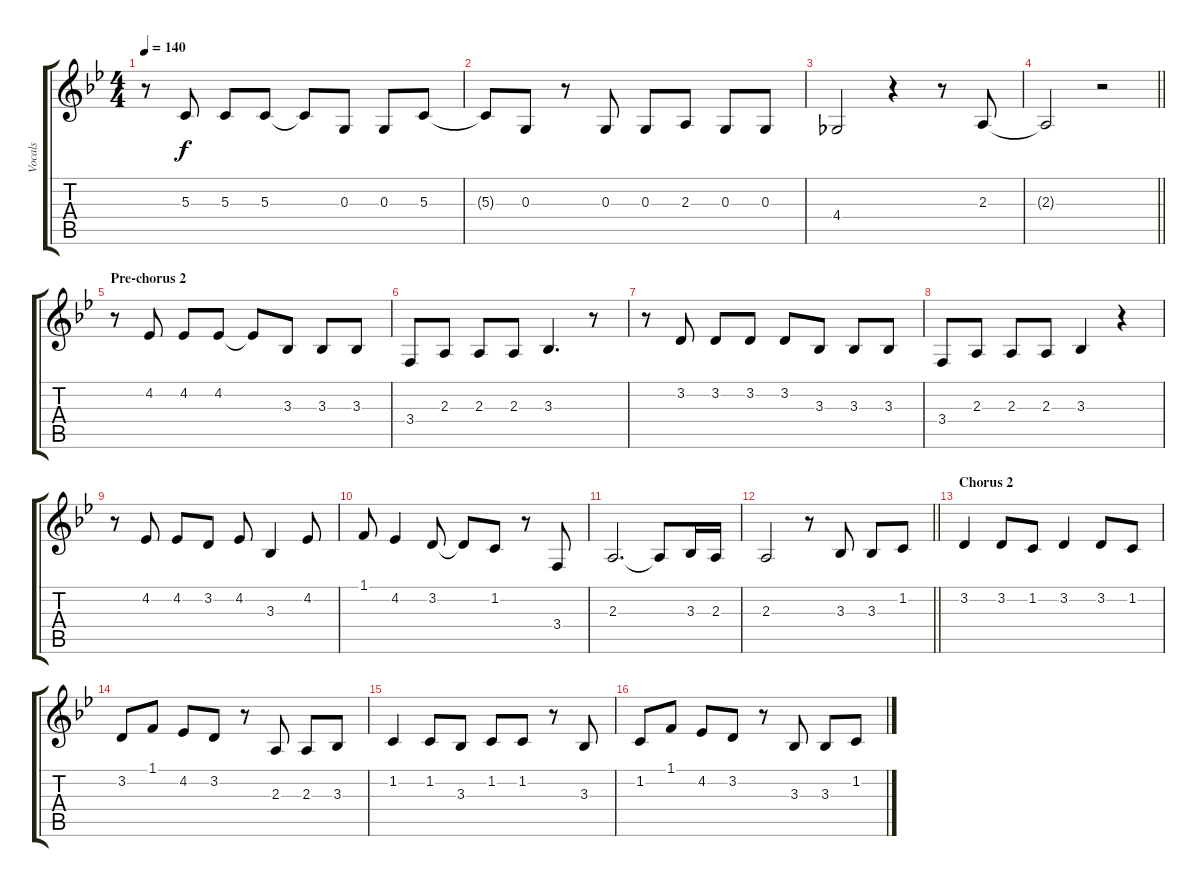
\track ("Vocals" "Vocals") {instrument altosax}
\staff {score tabs}
\tuning (E4 B3 G3 D3 A2 E2) {hide}
\ts (4 4)
\tempo 140
\clef g2
\ks bb
r.8{dy f} 5.3.8 5.3.8 5.3.8 5.3{t}.8 0.3.8 0.3.8 5.3.8 |
5.3{t}.8 0.3.8 r.8 0.3.8 0.3.8 2.3.8 0.3.8 0.3.8 |
4.4.2 r.4 r.8 2.3.8 |
\barLineRight lightlight
2.3{t}.2 r.2 |
\section ("" "Pre-chorus 2")
r.8 4.2.8 4.2.8 4.2.8 4.2{t}.8 3.3.8 3.3.8 3.3.8 |
3.4.8 2.3.8 2.3.8 2.3.8 3.3.4{d} r.8 |
r.8 3.2.8 3.2.8 3.2.8 3.2.8 3.3.8 3.3.8 3.3.8 |
3.4.8 2.3.8 2.3.8 2.3.8 3.3.4 r.4 |
r.8 4.2.8 4.2.8 3.2.8 4.2.8 3.3.4 4.2.8 |
1.1.8 4.2.4 3.2.8 3.2{t}.8 1.2.8 r.8 3.4.8 |
2.3.2{d} 2.3{t}.8 3.3.16 2.3.16 |
\barLineRight lightlight
2.3.2 r.8 3.3.8 3.3.8 1.2.8 |
\section ("" "Chorus 2")
3.2.4 3.2.8 1.2.8 3.2.4 3.2.8 1.2.8 |
3.2.8 1.1.8 4.2.8 3.2.8 r.8 2.3.8 2.3.8 3.3.8 |
1.2.4 1.2.8 3.3.8 1.2.8 1.2.8 r.8 3.3.8 |
1.2.8 1.1.8 4.2.8 3.2.8 r.8 3.3.8 3.3.8 1.2.8
